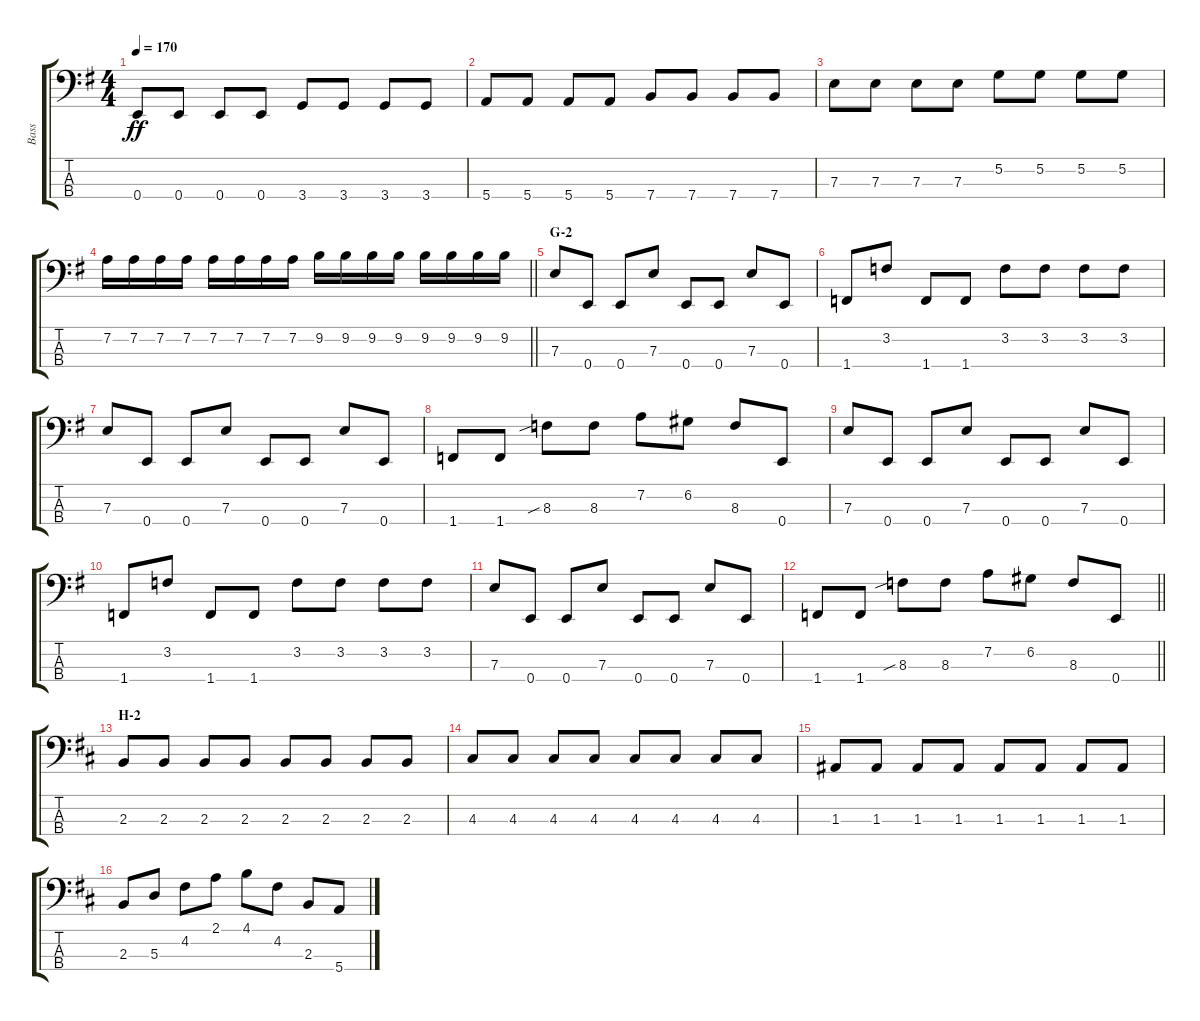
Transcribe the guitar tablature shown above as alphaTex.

\track ("Bass" "Bass") {instrument electricbasspick}
\staff {score tabs}
\tuning (G2 D2 A1 E1) {hide}
\ts (4 4)
\tempo 170
\clef f4
\ks g
0.4.8{dy ff} 0.4.8 0.4.8 0.4.8 3.4.8 3.4.8 3.4.8 3.4.8 |
5.4.8 5.4.8 5.4.8 5.4.8 7.4.8 7.4.8 7.4.8 7.4.8 |
7.3.8 7.3.8 7.3.8 7.3.8 5.2.8 5.2.8 5.2.8 5.2.8 |
\barLineRight lightlight
7.2.16 7.2.16 7.2.16 7.2.16 7.2.16 7.2.16 7.2.16 7.2.16 9.2.16 9.2.16 9.2.16 9.2.16 9.2.16 9.2.16 9.2.16 9.2.16 |
\section ("" "G-2")
7.3.8 0.4.8 0.4.8 7.3.8 0.4.8 0.4.8 7.3.8 0.4.8 |
1.4.8 3.2.8 1.4.8 1.4.8 3.2.8 3.2.8 3.2.8 3.2.8 |
7.3.8 0.4.8 0.4.8 7.3.8 0.4.8 0.4.8 7.3.8 0.4.8 |
1.4.8 1.4.8 8.3{sib}.8 8.3.8 7.2.8 6.2.8 8.3.8 0.4.8 |
7.3.8 0.4.8 0.4.8 7.3.8 0.4.8 0.4.8 7.3.8 0.4.8 |
1.4.8 3.2.8 1.4.8 1.4.8 3.2.8 3.2.8 3.2.8 3.2.8 |
7.3.8 0.4.8 0.4.8 7.3.8 0.4.8 0.4.8 7.3.8 0.4.8 |
\barLineRight lightlight
1.4.8 1.4.8 8.3{sib}.8 8.3.8 7.2.8 6.2.8 8.3.8 0.4.8 |
\section ("" "H-2")
\ks d
2.3.8 2.3.8 2.3.8 2.3.8 2.3.8 2.3.8 2.3.8 2.3.8 |
4.3.8 4.3.8 4.3.8 4.3.8 4.3.8 4.3.8 4.3.8 4.3.8 |
1.3.8 1.3.8 1.3.8 1.3.8 1.3.8 1.3.8 1.3.8 1.3.8 |
2.3.8 5.3.8 4.2.8 2.1.8 4.1.8 4.2.8 2.3.8 5.4.8
